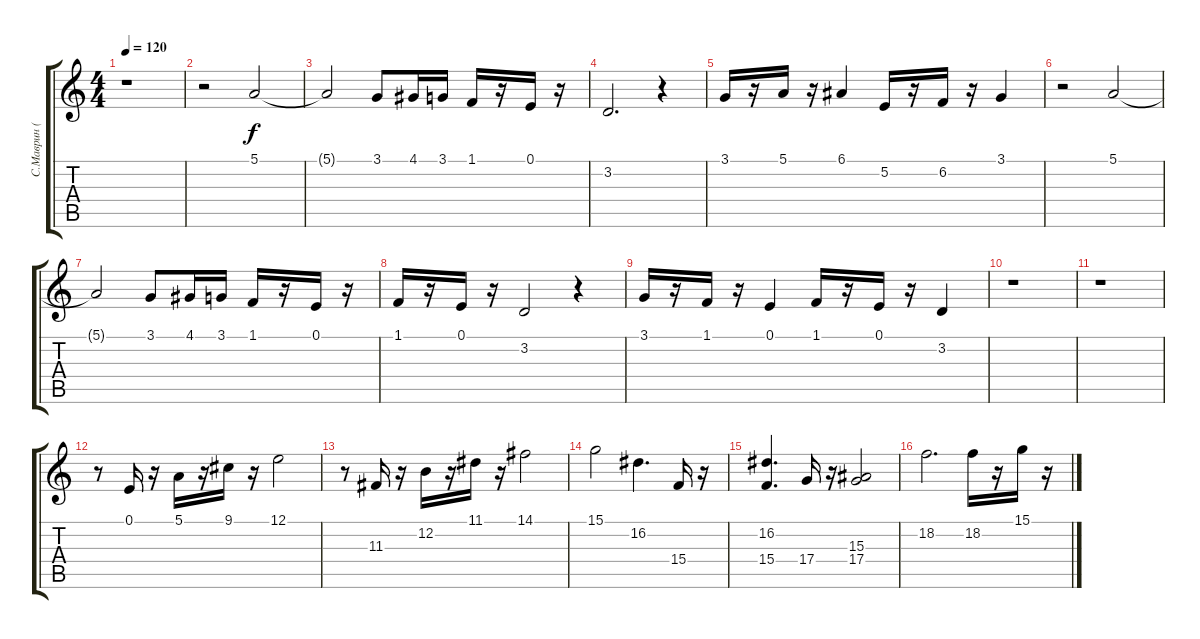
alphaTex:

\track ("С.Маврин (синтезатор)" "С.Маврин (") {instrument trombone}
\staff {score tabs}
\tuning (E4 B3 G3 D3 A2 E2) {hide}
\ts (4 4)
\tempo 120
\clef g2
\ks c
r.1{dy f} |
r.2 5.1.2 |
5.1{t}.2 3.1.8 4.1.16 3.1.16 1.1.16 r.16 0.1.16 r.16 |
3.2.2{d} r.4 |
3.1.16 r.16 5.1.16 r.16 6.1.4 5.2.16 r.16 6.2.16 r.16 3.1.4 |
r.2 5.1.2 |
5.1{t}.2 3.1.8 4.1.16 3.1.16 1.1.16 r.16 0.1.16 r.16 |
1.1.16 r.16 0.1.16 r.16 3.2.2 r.4 |
3.1.16 r.16 1.1.16 r.16 0.1.4 1.1.16 r.16 0.1.16 r.16 3.2.4 |
r.1 |
r.1 |
r.8 0.1.16 r.16 5.1.16 r.16 9.1.16 r.16 12.1.2 |
r.8 11.3.16 r.16 12.2.16 r.16 11.1.16 r.16 14.1.2 |
15.1.2 16.2.4{d} 15.4.16 r.16 |
(16.2 15.4).4{d} 17.4.16 r.16 (15.3 17.4).2 |
18.2.2{d} 18.2.16 r.16 15.1.16 r.16
